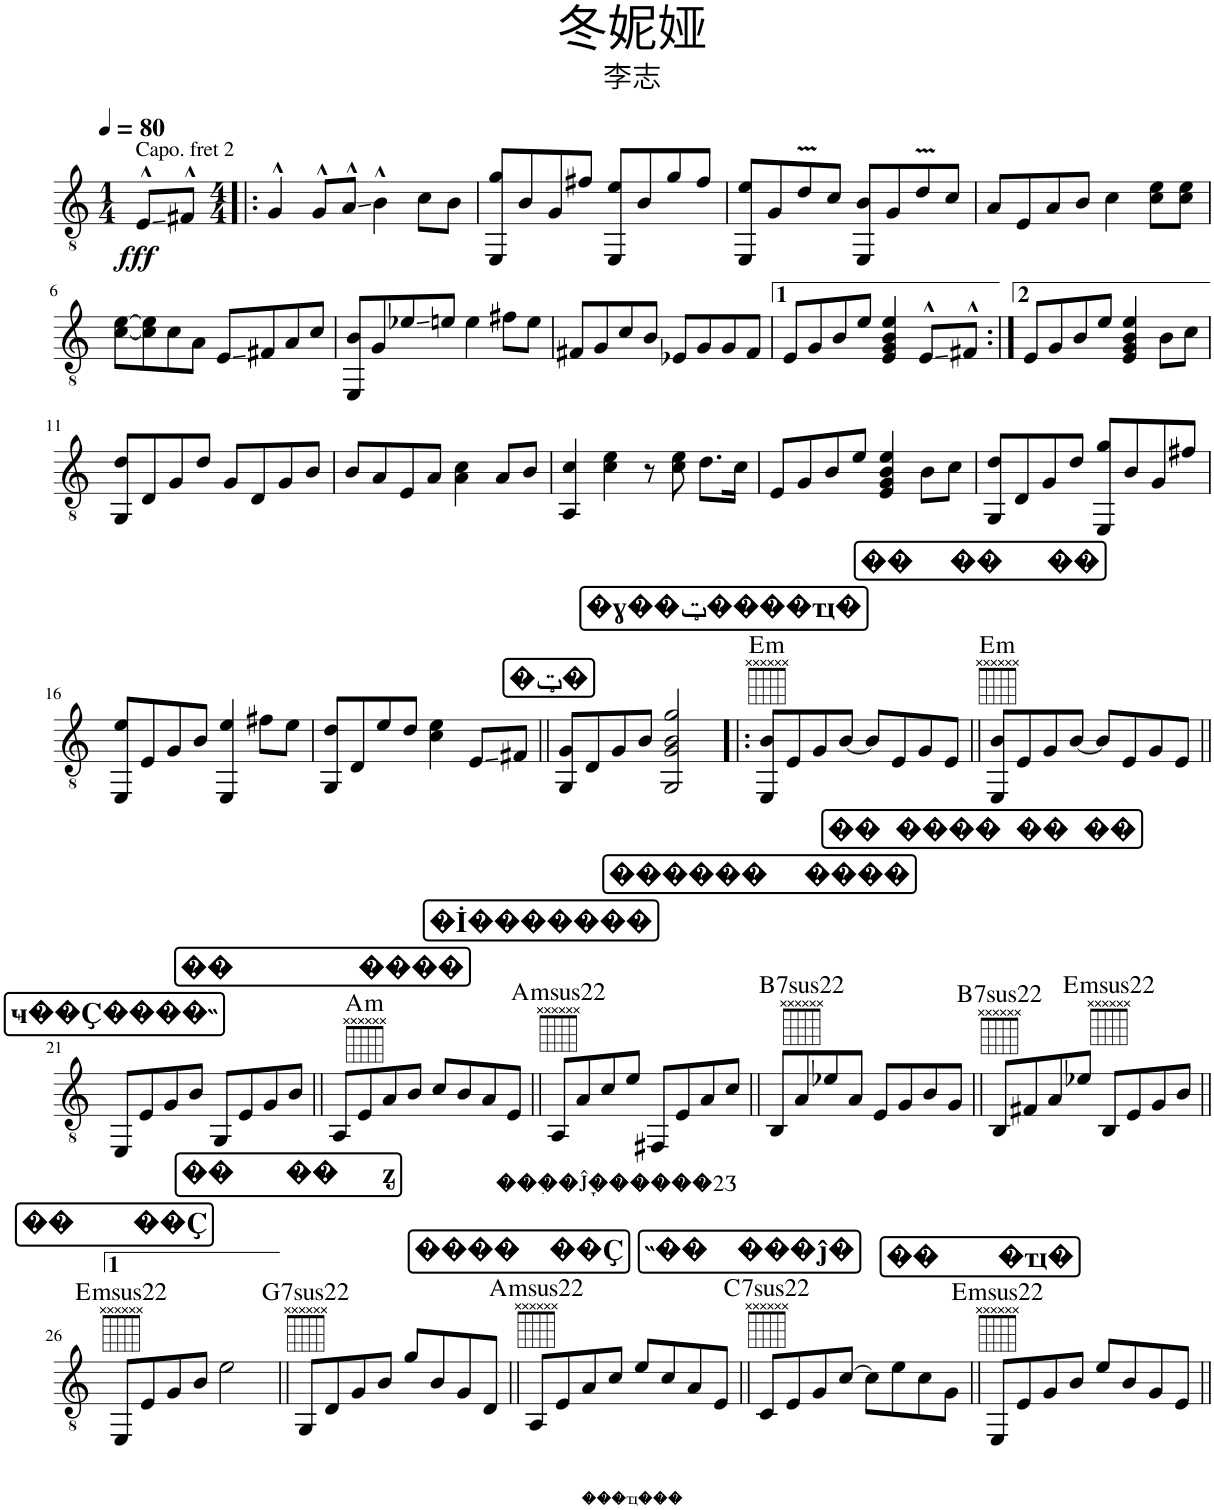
**kern	**text	**dynam	**harte
*part1	*part1	*part1	*part1
*staff1	*staff1	*staff1	*
*I"���� 1	*	*	*
*clefGv2	*	*	*
*k[]	*	*	*
*M1/4	*	*	*
*MM80	*	*	*
=1	=1	=1	=1
!LO:TX:a:t=Capo. fret 2	!	!	!
!	!	!LO:DY:b	!
8E^^/L	.	fff	.
8F#X^^/J	.	.	.
=2!|:	=2!|:	=2!|:	=2!|:
*M4/4	*	*	*
4G^^/	.	.	.
8G^^/L	.	.	.
8A^^/J	.	.	.
4B^^\	.	.	.
8c\L	.	.	.
8B\J	.	.	.
=3	=3	=3	=3
8EE/ 8g/L	.	.	.
8B/	.	.	.
8G/	.	.	.
8f#X/J	.	.	.
8EE/ 8e/L	.	.	.
8B/	.	.	.
8g/	.	.	.
8f#/J	.	.	.
=4	=4	=4	=4
8EE/ 8e/L	.	.	.
8G/	.	.	.
8d/	.	.	.
8c/J	.	.	.
8EE/ 8B/L	.	.	.
8G/	.	.	.
8d/	.	.	.
8c/J	.	.	.
=5	=5	=5	=5
8A/L	.	.	.
8E/	.	.	.
8A/	.	.	.
8B/J	.	.	.
4c\	.	.	.
8c\ 8e\L	.	.	.
8c\ 8e\J	.	.	.
!!LO:LB:g=z
=6	=6	=6	=6
[8c\ [8e\L	.	.	.
8c\] 8e\]	.	.	.
8c\	.	.	.
8A\J	.	.	.
8E/L	.	.	.
8F#X/	.	.	.
8A/	.	.	.
8c/J	.	.	.
=7	=7	=7	=7
8EE/ 8B/L	.	.	.
8G/	.	.	.
8e-X/	.	.	.
8en/J	.	.	.
4e\	.	.	.
8f#X\L	.	.	.
8e\J	.	.	.
=8	=8	=8	=8
8F#X/L	.	.	.
8G/	.	.	.
8c/	.	.	.
8B/J	.	.	.
8E-X/L	.	.	.
8G/	.	.	.
8G/	.	.	.
8F#/J	.	.	.
=9	=9	=9	=9
8E/L	.	.	.
8G/	.	.	.
8B/	.	.	.
8e/J	.	.	.
4E/ 4G/ 4B/ 4e/	.	.	.
8E^^/L	.	.	.
8F#X^^/J	.	.	.
=10:|!	=10:|!	=10:|!	=10:|!
8E/L	.	.	.
8G/	.	.	.
8B/	.	.	.
8e/J	.	.	.
4E/ 4G/ 4B/ 4e/	.	.	.
8B\L	.	.	.
8c\J	.	.	.
!!LO:LB:g=z
=11	=11	=11	=11
8GG/ 8d/L	.	.	.
8D/	.	.	.
8G/	.	.	.
8d/J	.	.	.
8G/L	.	.	.
8D/	.	.	.
8G/	.	.	.
8B/J	.	.	.
=12	=12	=12	=12
8B/L	.	.	.
8A/	.	.	.
8E/	.	.	.
8A/J	.	.	.
4A\ 4c\	.	.	.
8A/L	.	.	.
8B/J	.	.	.
=13	=13	=13	=13
4AA/ 4c/	.	.	.
4c\ 4e\	.	.	.
8r	.	.	.
8c\ 8e\	.	.	.
8.d\L	.	.	.
16c\Jk	.	.	.
=14	=14	=14	=14
8E/L	.	.	.
8G/	.	.	.
8B/	.	.	.
8e/J	.	.	.
4E/ 4G/ 4B/ 4e/	.	.	.
8B\L	.	.	.
8c\J	.	.	.
=15	=15	=15	=15
8GG/ 8d/L	.	.	.
8D/	.	.	.
8G/	.	.	.
8d/J	.	.	.
8EE/ 8g/L	.	.	.
8B/	.	.	.
8G/	.	.	.
8f#X/J	.	.	.
!!LO:LB:g=z
=16	=16	=16	=16
8EE/ 8e/L	.	.	.
8E/	.	.	.
8G/	.	.	.
8B/J	.	.	.
4EE/ 4e/	.	.	.
8f#X\L	.	.	.
8e\J	.	.	.
=17	=17	=17	=17
8GG/ 8d/L	.	.	.
8D/	.	.	.
8e/	.	.	.
8d/J	.	.	.
4c\ 4e\	.	.	.
8E/L	.	.	.
8F#X/J	.	.	.
!!LO:REH:place=s1:a:B:cj:fs=14:t=�ټ�
=18||	=18||	=18||	=18||
8GG/ 8G/L	.	.	.
8D/	.	.	.
8G/	.	.	.
8B/J	.	.	.
2GG/ 2G/ 2B/ 2g/	.	.	.
!!LO:REH:place=s1:a:B:cj:fs=14:t=�ɣ��ټ����ҵ�
=19!|:	=19!|:	=19!|:	=19!|:
!	!	!	!LO:H:kt=m
8EE/ 8B/L	.	.	E:min
8E/	.	.	.
8G/	.	.	.
[8B/J	.	.	.
8B/L]	.	.	.
8E/	.	.	.
8G/	.	.	.
8E/J	.	.	.
!!LO:REH:place=s1:a:B:cj:fs=14:t=��     ��      ��
=20||	=20||	=20||	=20||
!	!	!	!LO:H:kt=m
8EE/ 8B/L	.	.	E:min
8E/	.	.	.
8G/	.	.	.
[8B/J	.	.	.
8B/L]	.	.	.
8E/	.	.	.
8G/	.	.	.
8E/J	.	.	.
!!LO:LB:g=z
!!LO:REH:place=s1:a:B:cj:fs=14:t=ҹ��Ҫ����˵
=21||	=21||	=21||	=21||
8EE/L	.	.	.
8E/	.	.	.
8G/	.	.	.
8B/J	.	.	.
8GG/L	.	.	.
8E/	.	.	.
8G/	.	.	.
8B/J	.	.	.
!!LO:REH:place=s1:a:B:cj:fs=14:t=��                 ����
=22||	=22||	=22||	=22||
8AA/L	.	.	.
!	!	!	!LO:H:kt=m
8E/	.	.	A:min
8A/	.	.	.
8B/J	.	.	.
8c/L	.	.	.
8B/	.	.	.
8A/	.	.	.
8E/J	.	.	.
!!LO:REH:place=s1:a:B:cj:fs=14:t=�İ�������
=23||	=23||	=23||	=23||
!	!	!	!LO:H:kt=2
8AA/L	.	.	A:(1,2,2,5)
8A/	.	.	.
8c/	.	.	.
8e/J	.	.	.
!	!LO:LY:b	!	!
8FF#X/L	���ִ�Ĵָ������2Ʒ	.	.
8E/	.	.	.
8A/	.	.	.
8c/J	.	.	.
!!LO:REH:place=s1:a:B:cj:fs=14:t=������     ����
=24||	=24||	=24||	=24||
8BB/L	.	.	.
!	!	!	!LO:H:kt=72
8A/	.	.	B:(1,2,2,5,7)
8e-X/	.	.	.
8A/J	.	.	.
8E/L	.	.	.
8G/	.	.	.
8B/	.	.	.
8G/J	.	.	.
!!LO:REH:place=s1:a:B:cj:fs=14:t=��  ����  ��  ��
=25||	=25||	=25||	=25||
!	!	!	!LO:H:kt=72
8BB/L	.	.	B:(1,2,2,5,7)
8F#X/	.	.	.
8A/	.	.	.
8e-X/J	.	.	.
!	!	!	!LO:H:kt=2
8BB/L	.	.	E:(1,2,2,5)
8E/	.	.	.
8G/	.	.	.
8B/J	.	.	.
!!LO:LB:g=z
!!LO:REH:place=s1:a:B:cj:fs=14:t=��        ��Ҫ
=26||	=26||	=26||	=26||
!	!	!	!LO:H:kt=2
8EE/L	.	.	E:(1,2,2,5)
8E/	.	.	.
8G/	.	.	.
8B/J	.	.	.
2e\	.	.	.
!!LO:REH:place=s1:a:B:cj:fs=14:t=��       ��      ȥ
=27||	=27||	=27||	=27||
!	!	!	!LO:H:kt=72
8GG/L	.	.	G:(1,2,2,5,7)
8D/	.	.	.
8G/	.	.	.
8B/J	.	.	.
8g/L	.	.	.
8B/	.	.	.
8G/	.	.	.
8D/J	.	.	.
!!LO:REH:place=s1:a:B:cj:fs=14:t=����    ��Ҫ
=28||	=28||	=28||	=28||
!	!	!	!LO:H:kt=2
8AA/L	.	.	A:(1,2,2,5)
8E/	.	.	.
8A/	.	.	.
8c/J	.	.	.
8e/L	.	.	.
8c/	.	.	.
8A/	.	.	.
8E/J	.	.	.
!!LO:REH:place=s1:a:B:cj:fs=14:t=˵��    ���ĵ�
=29||	=29||	=29||	=29||
!	!	!	!LO:H:kt=72
8C/L	.	.	C:(1,2,2,5,7)
8E/	.	.	.
8G/	.	.	.
[8c/J	.	.	.
8c\L]	.	.	.
8e\	.	.	.
8c\	.	.	.
8G\J	.	.	.
!!LO:REH:place=s1:a:B:cj:fs=14:t=��        �ҵ�
=30||	=30||	=30||	=30||
!	!	!	!LO:H:kt=2
8EE/L	.	.	E:(1,2,2,5)
8E/	.	.	.
8G/	.	.	.
8B/J	.	.	.
8e/L	.	.	.
8B/	.	.	.
8G/	.	.	.
8E/J	.	.	.
=||	=||	=||	=||
*-	*-	*-	*-
